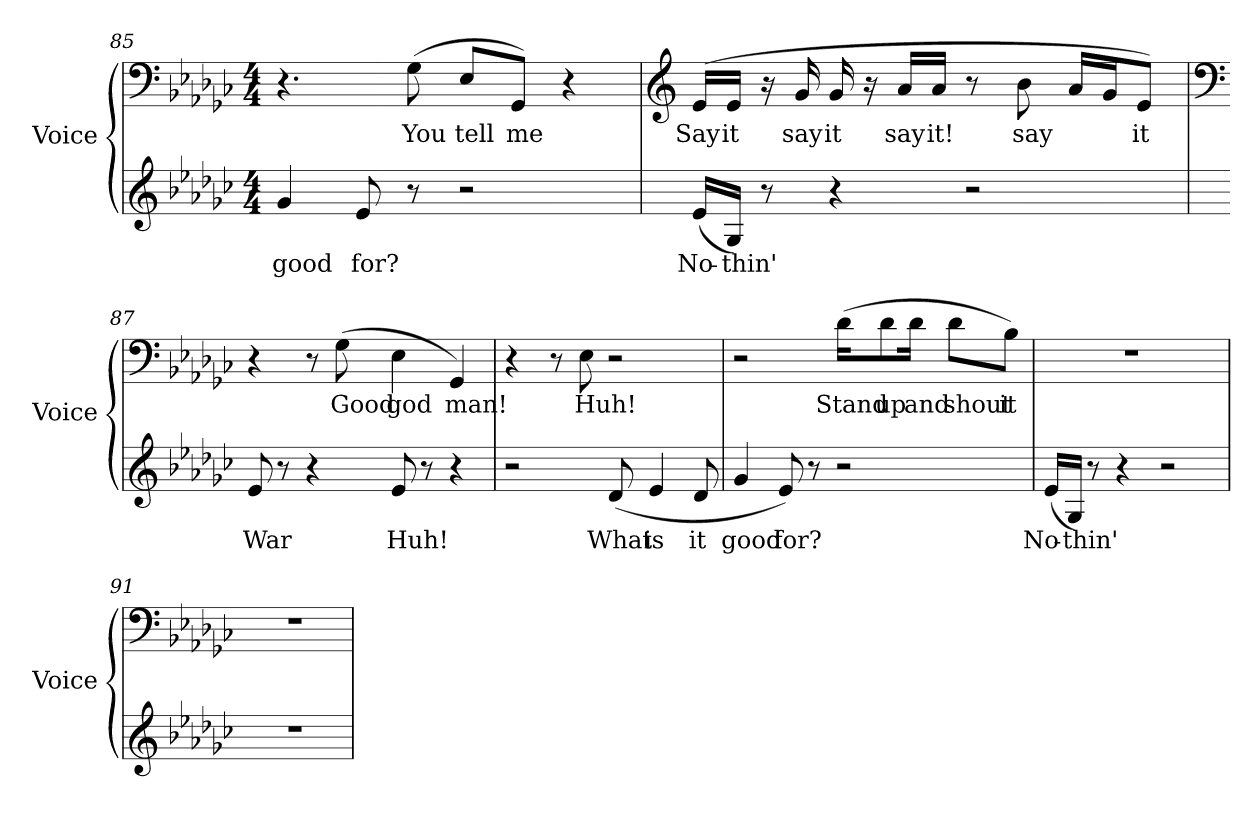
**kern	**text	**kern	**text
*part2	*part2	*part1	*part1
*staff2	*staff2	*staff1	*staff1
*I"Voice	*	*I"Voice	*
*I'Voice	*	*I'Voice	*
*clefG2	*	*clefF4	*
*k[b-e-a-d-g-c-]	*	*k[b-e-a-d-g-c-]	*
*e-:	*	*e-:	*
*M4/4	*	*M4/4	*
=85	=85	=85	=85
!	!LO:LY:b:color=#000000	!	!
4g-i/	good	4.r	.
!	!LO:LY:b:color=#000000	!	!
8e-i/	for?	.	.
!	!	!	!LO:LY:b:color=#000000
8r	.	(8G-i\	You
!	!	!	!LO:LY:b:color=#000000
2r	.	8E-i/L	tell
!	!	!	!LO:LY:b:color=#000000
.	.	8GG-i/J)	me
.	.	4r	.
!!LO:LB:g=z
=86	=86	=86	=86
*	*	*clefG2	*
!	!LO:LY:b:color=#000000	!	!
!	!	!	!LO:LY:b:color=#000000
(16e-i/LL	No-	(16e-i/LL	Say
!	!LO:LY:b:color=#000000	!	!
!	!	!	!LO:LY:b:color=#000000
16G-i/JJ)	-thin'	16e-i/JJ	it
8r	.	16r	.
!	!	!	!LO:LY:b:color=#000000
.	.	16g-i/	say
!	!	!	!LO:LY:b:color=#000000
4r	.	16g-i/	it
.	.	16r	.
!	!	!	!LO:LY:b:color=#000000
.	.	16a-i/LL	say
!	!	!	!LO:LY:b:color=#000000
.	.	16a-i/JJ	it!
2r	.	8r	.
!	!	!	!LO:LY:b:color=#000000
.	.	8b-i\	say
.	.	16a-i/LL	.
.	.	16g-i/J	.
!	!	!	!LO:LY:b:color=#000000
.	.	8e-i/J)	it
=87	=87	=87	=87
*	*	*clefF4	*
!	!LO:LY:b:color=#000000	!	!
8e-i/	War	4r	.
8r	.	.	.
4r	.	8r	.
!	!	!	!LO:LY:b:color=#000000
.	.	(8G-i\	Good
!	!LO:LY:b:color=#000000	!	!
!	!	!	!LO:LY:b:color=#000000
8e-i/	Huh!	4E-i\	god
8r	.	.	.
!	!	!	!LO:LY:b:color=#000000
4r	.	4GG-i/)	man!
=88	=88	=88	=88
2r	.	4r	.
.	.	8r	.
!	!	!	!LO:LY:b:color=#000000
.	.	8E-i\	Huh!
!	!LO:LY:b:color=#000000	!	!
(8d-i/	What	2r	.
!	!LO:LY:b:color=#000000	!	!
4e-i/	is	.	.
!	!LO:LY:b:color=#000000	!	!
8d-i/	it	.	.
!!LO:LB:g=z
=89	=89	=89	=89
!	!LO:LY:b:color=#000000	!	!
4g-i/	good	2r	.
!	!LO:LY:b:color=#000000	!	!
8e-i/)	for?	.	.
8r	.	.	.
!	!	!	!LO:LY:b:color=#000000
2r	.	(16d-i\KL	Stand
!	!	!	!LO:LY:b:color=#000000
.	.	8d-i\	up
!	!	!	!LO:LY:b:color=#000000
.	.	16d-i\Jk	and
!	!	!	!LO:LY:b:color=#000000
.	.	8d-i\L	shout
!	!	!	!LO:LY:b:color=#000000
.	.	8B-i\J)	it
=90	=90	=90	=90
!	!LO:LY:b:color=#000000	!	!
(16e-i/LL	No-	1r	.
!	!LO:LY:b:color=#000000	!	!
16G-i/JJ)	-thin'	.	.
8r	.	.	.
4r	.	.	.
2r	.	.	.
=91	=91	=91	=91
1r	.	1r	.
=	=	=	=
*-	*-	*-	*-
